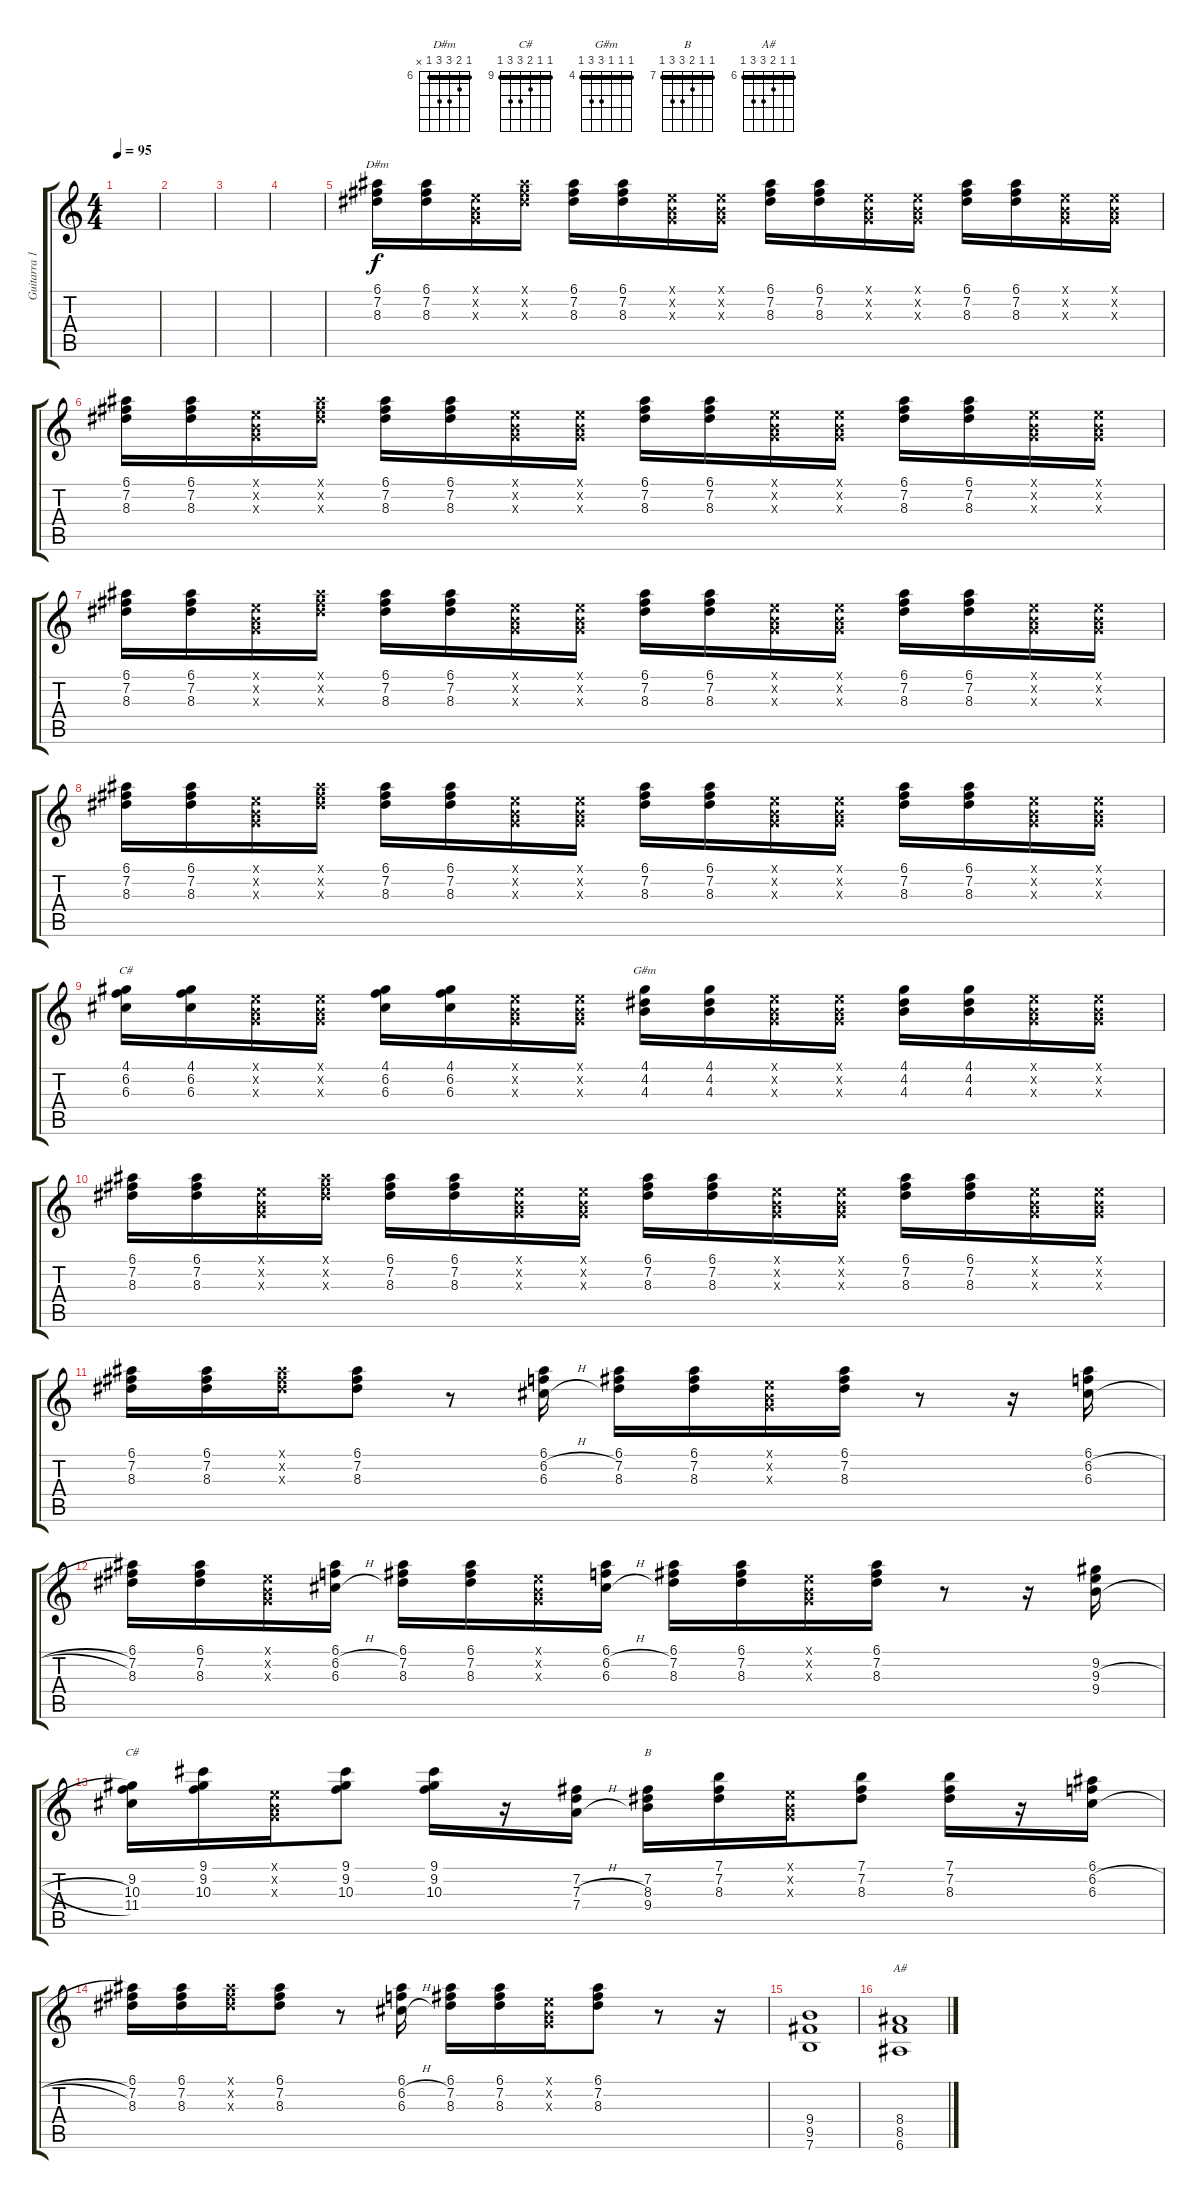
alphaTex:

\track ("Guitarra 1" "Guitarra 1") {instrument distortionguitar}
\staff {score tabs}
\tuning (E4 B3 G3 D3 A2 E2) {hide}
\chord ("D#m" 6 7 8 8 6 x) {firstfret 6 barre 6}
\chord ("C#" 4 6 6 6 4 x) {firstfret 4 barre 4}
\chord ("G#m" 4 4 4 6 6 4) {firstfret 4 barre 4}
\chord ("C#" 9 9 10 11 11 9) {firstfret 9 barre 9}
\chord ("B" 7 7 8 9 9 7) {firstfret 7 barre 7}
\chord ("A#" 6 6 7 8 8 6) {firstfret 6 barre 6}
\ts (4 4)
\tempo 95
\clef g2
\ks c
|
|
|
|
(6.1 7.2 8.3).16{ch "D#m"} (6.1 7.2 8.3).16 (0.1{x} 0.2{x} 0.3{x}).16 (6.1{x} 7.2{x} 8.3{x}).16 (6.1 7.2 8.3).16 (6.1 7.2 8.3).16 (0.1{x} 0.2{x} 0.3{x}).16 (0.1{x} 0.2{x} 0.3{x}).16 (6.1 7.2 8.3).16 (6.1 7.2 8.3).16 (0.1{x} 0.2{x} 0.3{x}).16 (0.1{x} 0.2{x} 0.3{x}).16 (6.1 7.2 8.3).16 (6.1 7.2 8.3).16 (0.1{x} 0.2{x} 0.3{x}).16 (0.1{x} 0.2{x} 0.3{x}).16 |
(6.1 7.2 8.3).16 (6.1 7.2 8.3).16 (0.1{x} 0.2{x} 0.3{x}).16 (6.1{x} 7.2{x} 8.3{x}).16 (6.1 7.2 8.3).16 (6.1 7.2 8.3).16 (0.1{x} 0.2{x} 0.3{x}).16 (0.1{x} 0.2{x} 0.3{x}).16 (6.1 7.2 8.3).16 (6.1 7.2 8.3).16 (0.1{x} 0.2{x} 0.3{x}).16 (0.1{x} 0.2{x} 0.3{x}).16 (6.1 7.2 8.3).16 (6.1 7.2 8.3).16 (0.1{x} 0.2{x} 0.3{x}).16 (0.1{x} 0.2{x} 0.3{x}).16 |
(6.1 7.2 8.3).16 (6.1 7.2 8.3).16 (0.1{x} 0.2{x} 0.3{x}).16 (6.1{x} 7.2{x} 8.3{x}).16 (6.1 7.2 8.3).16 (6.1 7.2 8.3).16 (0.1{x} 0.2{x} 0.3{x}).16 (0.1{x} 0.2{x} 0.3{x}).16 (6.1 7.2 8.3).16 (6.1 7.2 8.3).16 (0.1{x} 0.2{x} 0.3{x}).16 (0.1{x} 0.2{x} 0.3{x}).16 (6.1 7.2 8.3).16 (6.1 7.2 8.3).16 (0.1{x} 0.2{x} 0.3{x}).16 (0.1{x} 0.2{x} 0.3{x}).16 |
(6.1 7.2 8.3).16 (6.1 7.2 8.3).16 (0.1{x} 0.2{x} 0.3{x}).16 (6.1{x} 7.2{x} 8.3{x}).16 (6.1 7.2 8.3).16 (6.1 7.2 8.3).16 (0.1{x} 0.2{x} 0.3{x}).16 (0.1{x} 0.2{x} 0.3{x}).16 (6.1 7.2 8.3).16 (6.1 7.2 8.3).16 (0.1{x} 0.2{x} 0.3{x}).16 (0.1{x} 0.2{x} 0.3{x}).16 (6.1 7.2 8.3).16 (6.1 7.2 8.3).16 (0.1{x} 0.2{x} 0.3{x}).16 (0.1{x} 0.2{x} 0.3{x}).16 |
(4.1 6.2 6.3).16{ch "C#"} (4.1 6.2 6.3).16 (0.1{x} 0.2{x} 0.3{x}).16 (0.1{x} 0.2{x} 0.3{x}).16 (4.1 6.2 6.3).16 (4.1 6.2 6.3).16 (0.1{x} 0.2{x} 0.3{x}).16 (0.1{x} 0.2{x} 0.3{x}).16 (4.1 4.2 4.3).16{ch "G#m"} (4.1 4.2 4.3).16 (0.1{x} 0.2{x} 0.3{x}).16 (0.1{x} 0.2{x} 0.3{x}).16 (4.1 4.2 4.3).16 (4.1 4.2 4.3).16 (0.1{x} 0.2{x} 0.3{x}).16 (0.1{x} 0.2{x} 0.3{x}).16 |
(6.1 7.2 8.3).16 (6.1 7.2 8.3).16 (0.1{x} 0.2{x} 0.3{x}).16 (6.1{x} 7.2{x} 8.3{x}).16 (6.1 7.2 8.3).16 (6.1 7.2 8.3).16 (0.1{x} 0.2{x} 0.3{x}).16 (0.1{x} 0.2{x} 0.3{x}).16 (6.1 7.2 8.3).16 (6.1 7.2 8.3).16 (0.1{x} 0.2{x} 0.3{x}).16 (0.1{x} 0.2{x} 0.3{x}).16 (6.1 7.2 8.3).16 (6.1 7.2 8.3).16 (0.1{x} 0.2{x} 0.3{x}).16 (0.1{x} 0.2{x} 0.3{x}).16 |
(6.1 7.2 8.3).16 (6.1 7.2 8.3).16 (6.1{x} 7.2{x} 8.3{x}).16 (6.1 7.2 8.3).8 r.8 (6.1 6.2{h} 6.3{h}).16 (6.1 7.2 8.3).16 (6.1 7.2 8.3).16 (0.1{x} 0.2{x} 0.3{x}).16 (6.1 7.2 8.3).16 r.8 r.16 (6.1 6.2{h} 6.3{h}).16 |
(6.1 7.2 8.3).16 (6.1 7.2 8.3).16 (0.1{x} 0.2{x} 0.3{x}).16 (6.1 6.2{h} 6.3{h}).16 (6.1 7.2 8.3).16 (6.1 7.2 8.3).16 (0.1{x} 0.2{x} 0.3{x}).16 (6.1 6.2{h} 6.3{h}).16 (6.1 7.2 8.3).16 (6.1 7.2 8.3).16 (0.1{x} 0.2{x} 0.3{x}).16 (6.1 7.2 8.3).16 r.8 r.16 (9.2 9.3{h} 9.4{h}).16 |
(9.2 10.3 11.4).16{ch "C#"} (9.1 9.2 10.3).16 (0.1{x} 0.2{x} 0.3{x}).16 (9.1 9.2 10.3).8 (9.1 9.2 10.3).16 r.16 (7.2 7.3{h} 7.4{h}).16 (7.2 8.3 9.4).16{ch "B"} (7.1 7.2 8.3).16 (0.1{x} 0.2{x} 0.3{x}).16 (7.1 7.2 8.3).8 (7.1 7.2 8.3).16 r.16 (6.1 6.2{h} 6.3{h}).16 |
(6.1 7.2 8.3).16 (6.1 7.2 8.3).16 (6.1{x} 7.2{x} 8.3{x}).16 (6.1 7.2 8.3).8 r.8 (6.1 6.2{h} 6.3{h}).16 (6.1 7.2 8.3).16 (6.1 7.2 8.3).16 (0.1{x} 0.2{x} 0.3{x}).16 (6.1 7.2 8.3).8 r.8 r.16 |
(9.4 9.5 7.6).1 |
(8.4 8.5 6.6).1{ch "A#"}
